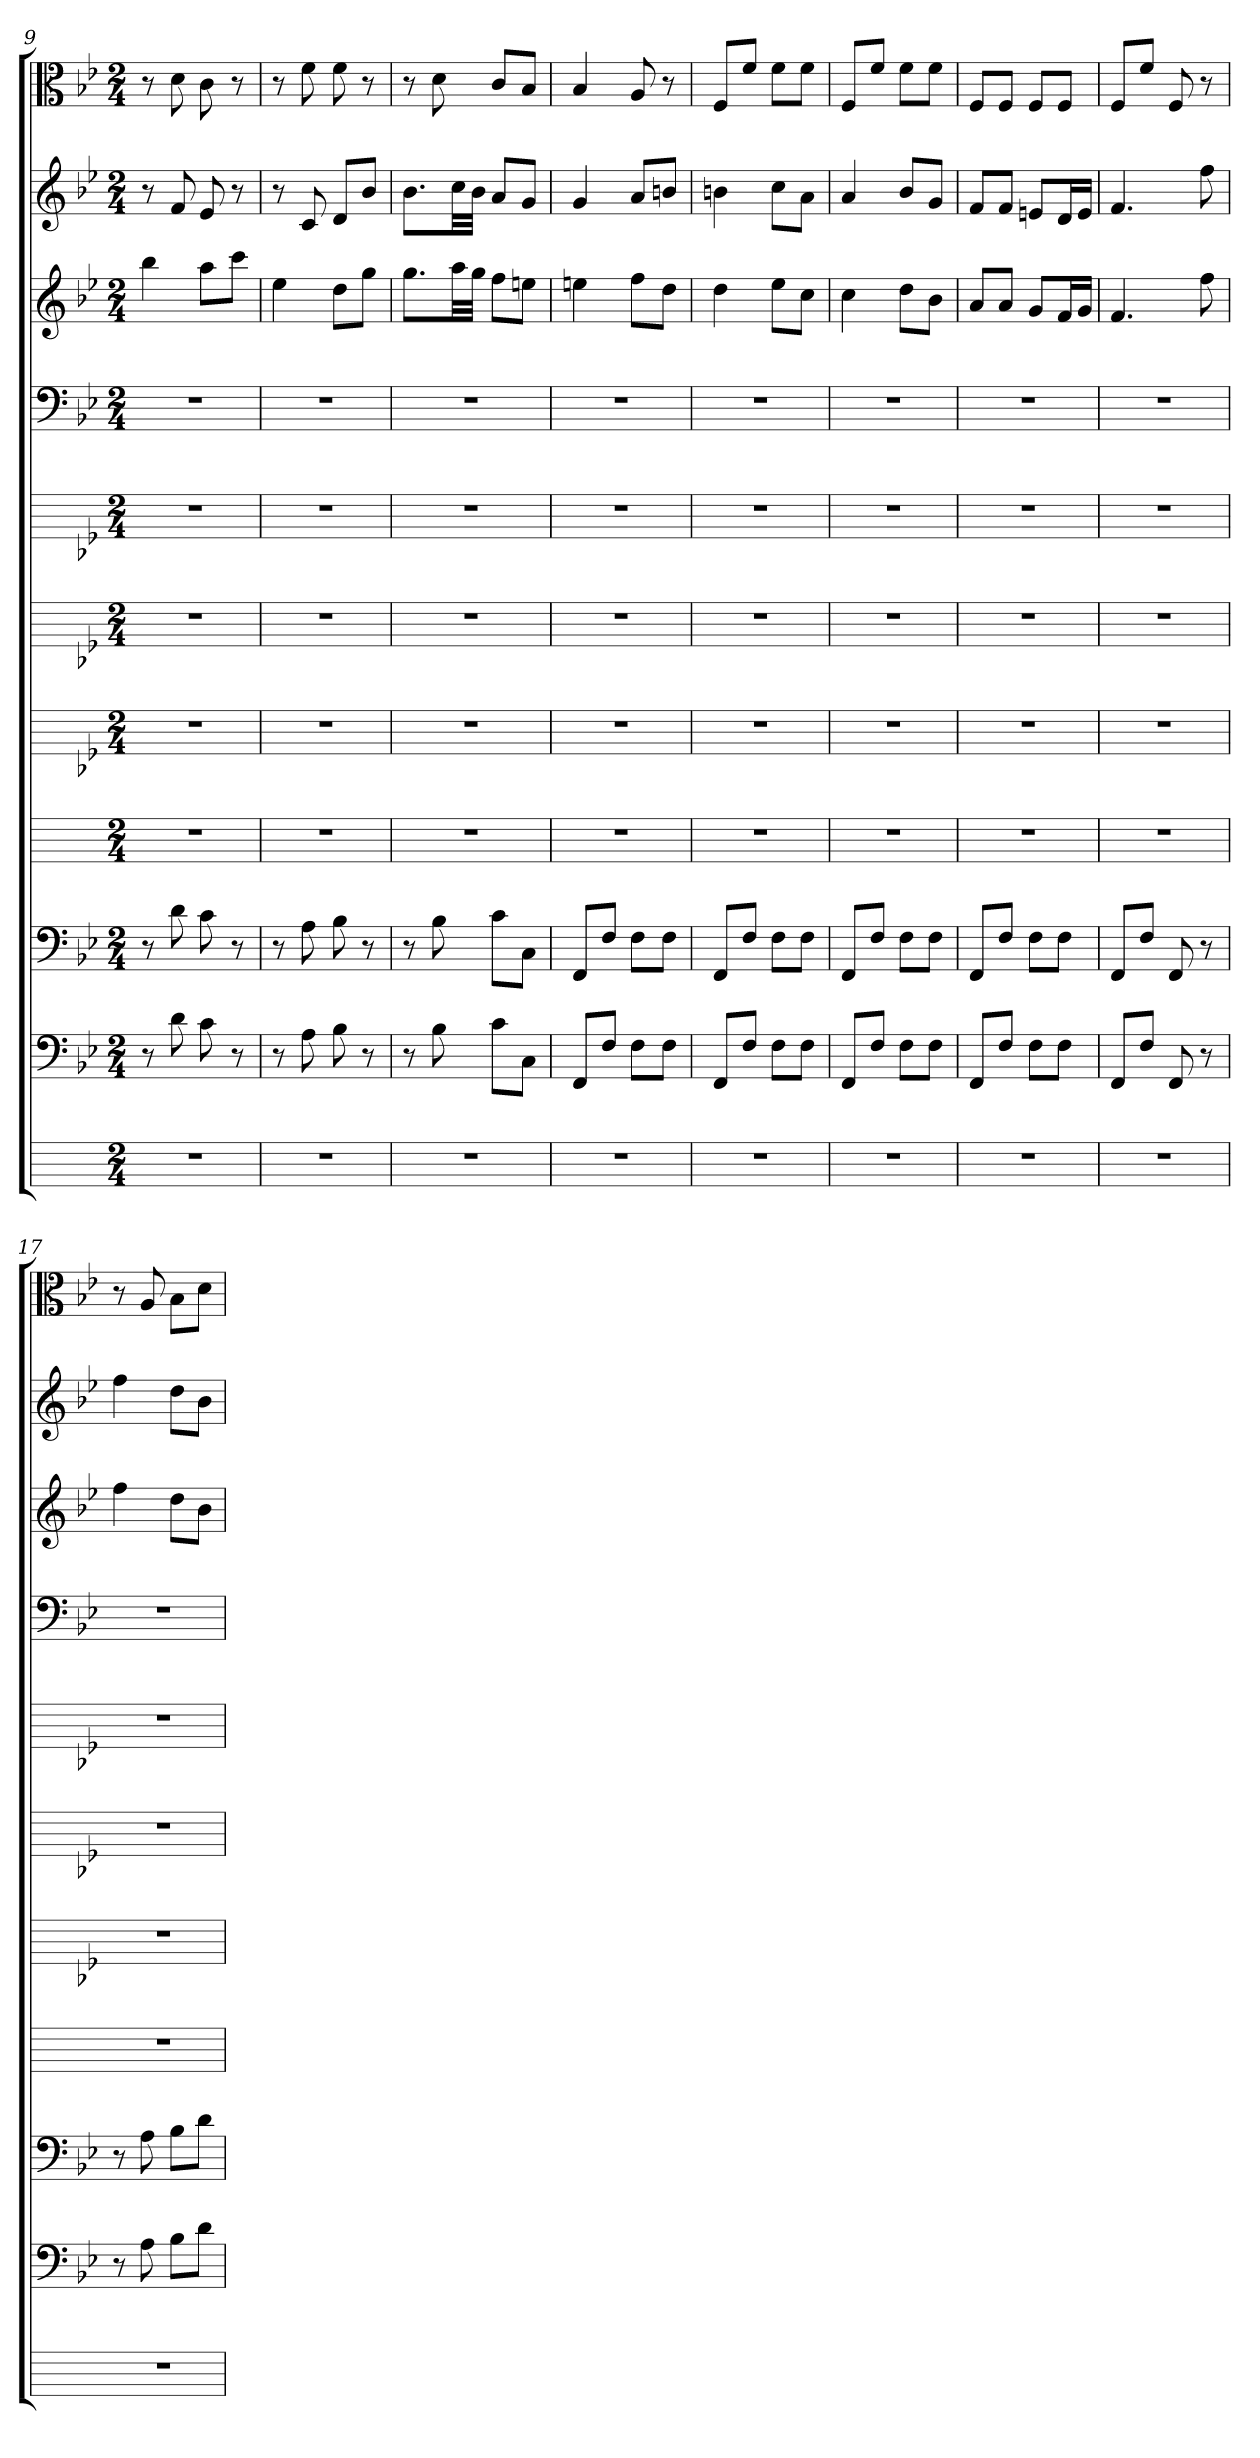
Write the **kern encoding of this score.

**kern	**kern	**kern	**kern	**kern	**kern	**kern	**kern	**kern	**kern	**kern
*part11	*part10	*part9	*part8	*part7	*part6	*part5	*part4	*part3	*part2	*part1
*staff11	*staff10	*staff9	*staff8	*staff7	*staff6	*staff5	*staff4	*staff3	*staff2	*staff1
*	*clefF4	*clefF4	*	*	*	*	*clefF4	*	*	*clefC3
*k[]	*k[b-e-]	*k[b-e-]	*k[]	*k[b-e-]	*k[b-e-]	*k[b-e-]	*k[b-e-]	*k[b-e-]	*k[b-e-]	*k[b-e-]
*M2/4	*M2/4	*M2/4	*M2/4	*M2/4	*M2/4	*M2/4	*M2/4	*M2/4	*M2/4	*M2/4
=9	=9	=9	=9	=9	=9	=9	=9	=9	=9	=9
2r	8r	8r	2r	2r	2r	2r	2r	4bb-	8r	8r
.	8d	8d	.	.	.	.	.	.	8f	8d
.	8c	8c	.	.	.	.	.	8aaL	8e-	8c
.	8r	8r	.	.	.	.	.	8cccJ	8r	8r
=10	=10	=10	=10	=10	=10	=10	=10	=10	=10	=10
2r	8r	8r	2r	2r	2r	2r	2r	4ee-	8r	8r
.	8A	8A	.	.	.	.	.	.	8c	8f
.	8B-	8B-	.	.	.	.	.	8ddL	8dL	8f
.	8r	8r	.	.	.	.	.	8ggJ	8b-J	8r
=11	=11	=11	=11	=11	=11	=11	=11	=11	=11	=11
2r	8r	8r	2r	2r	2r	2r	2r	8.ggL	8.b-L	8r
.	8B-	8B-	.	.	.	.	.	.	.	8d
.	.	.	.	.	.	.	.	32aaLL	32ccLL	.
.	.	.	.	.	.	.	.	32ggJJJ	32b-JJJ	.
.	8c\L	8c\L	.	.	.	.	.	8ffL	8aL	8c/L
.	8C\J	8C\J	.	.	.	.	.	8eenJ	8gJ	8B-/J
=12	=12	=12	=12	=12	=12	=12	=12	=12	=12	=12
2r	8FF/L	8FF/L	2r	2r	2r	2r	2r	4een	4g	4B-
.	8F/J	8F/J	.	.	.	.	.	.	.	.
.	8F\L	8F\L	.	.	.	.	.	8ffL	8aL	8A
.	8F\J	8F\J	.	.	.	.	.	8ddJ	8bnJ	8r
=13	=13	=13	=13	=13	=13	=13	=13	=13	=13	=13
2r	8FF/L	8FF/L	2r	2r	2r	2r	2r	4dd	4bn	8F/L
.	8F/J	8F/J	.	.	.	.	.	.	.	8f/J
.	8F\L	8F\L	.	.	.	.	.	8ee-L	8ccL	8f\L
.	8F\J	8F\J	.	.	.	.	.	8ccJ	8aJ	8f\J
=14	=14	=14	=14	=14	=14	=14	=14	=14	=14	=14
2r	8FF/L	8FF/L	2r	2r	2r	2r	2r	4cc	4a	8F/L
.	8F/J	8F/J	.	.	.	.	.	.	.	8f/J
.	8F\L	8F\L	.	.	.	.	.	8ddL	8b-L	8f\L
.	8F\J	8F\J	.	.	.	.	.	8b-J	8gJ	8f\J
=15	=15	=15	=15	=15	=15	=15	=15	=15	=15	=15
2r	8FF/L	8FF/L	2r	2r	2r	2r	2r	8aL	8fL	8F/L
.	8F/J	8F/J	.	.	.	.	.	8aJ	8fJ	8F/J
.	8F\L	8F\L	.	.	.	.	.	8gL	8enL	8F/L
.	8F\J	8F\J	.	.	.	.	.	16fL	16dL	8F/J
.	.	.	.	.	.	.	.	16gJJ	16eJJ	.
=16	=16	=16	=16	=16	=16	=16	=16	=16	=16	=16
2r	8FF/L	8FF/L	2r	2r	2r	2r	2r	4.f	4.f	8F/L
.	8F/J	8F/J	.	.	.	.	.	.	.	8f/J
.	8FF	8FF	.	.	.	.	.	.	.	8F
.	8r	8r	.	.	.	.	.	8ff	8ff	8r
=17	=17	=17	=17	=17	=17	=17	=17	=17	=17	=17
2r	8r	8r	2r	2r	2r	2r	2r	4ff	4ff	8r
.	8A	8A	.	.	.	.	.	.	.	8A
.	8B-\L	8B-\L	.	.	.	.	.	8ddL	8ddL	8B-\L
.	8d\J	8d\J	.	.	.	.	.	8b-J	8b-J	8d\J
=	=	=	=	=	=	=	=	=	=	=
*-	*-	*-	*-	*-	*-	*-	*-	*-	*-	*-
